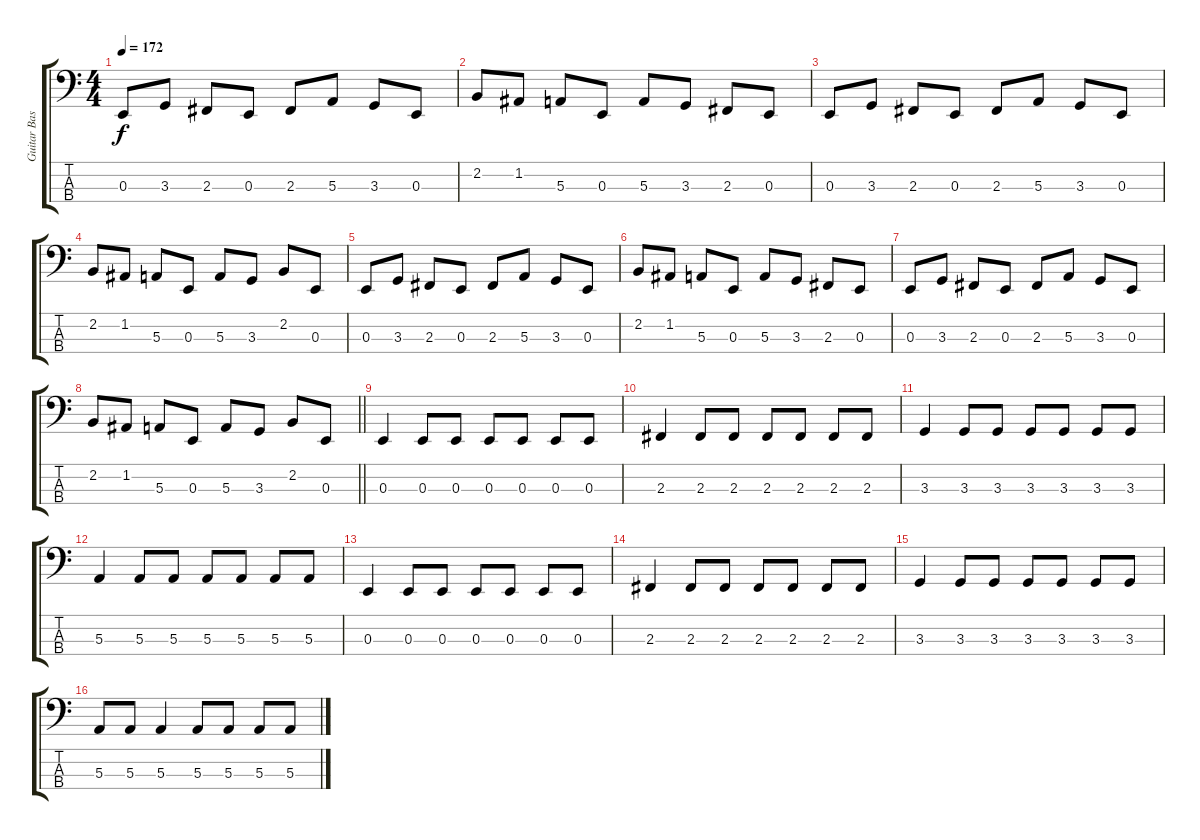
\track ("Guitar Bass" "Guitar Bas") {instrument electricbassfinger}
\staff {score tabs}
\tuning (D2 A1 E1 A0) {hide}
\ts (4 4)
\tempo 172
\clef f4
\ks c
0.3.8{dy f} 3.3.8 2.3.8 0.3.8 2.3.8 5.3.8 3.3.8 0.3.8 |
2.2.8 1.2.8 5.3.8 0.3.8 5.3.8 3.3.8 2.3.8 0.3.8 |
0.3.8 3.3.8 2.3.8 0.3.8 2.3.8 5.3.8 3.3.8 0.3.8 |
2.2.8 1.2.8 5.3.8 0.3.8 5.3.8 3.3.8 2.2.8 0.3.8 |
0.3.8 3.3.8 2.3.8 0.3.8 2.3.8 5.3.8 3.3.8 0.3.8 |
2.2.8 1.2.8 5.3.8 0.3.8 5.3.8 3.3.8 2.3.8 0.3.8 |
0.3.8 3.3.8 2.3.8 0.3.8 2.3.8 5.3.8 3.3.8 0.3.8 |
\barLineRight lightlight
2.2.8 1.2.8 5.3.8 0.3.8 5.3.8 3.3.8 2.2.8 0.3.8 |
0.3.4 0.3.8 0.3.8 0.3.8 0.3.8 0.3.8 0.3.8 |
2.3.4 2.3.8 2.3.8 2.3.8 2.3.8 2.3.8 2.3.8 |
3.3.4 3.3.8 3.3.8 3.3.8 3.3.8 3.3.8 3.3.8 |
5.3.4 5.3.8 5.3.8 5.3.8 5.3.8 5.3.8 5.3.8 |
0.3.4 0.3.8 0.3.8 0.3.8 0.3.8 0.3.8 0.3.8 |
2.3.4 2.3.8 2.3.8 2.3.8 2.3.8 2.3.8 2.3.8 |
3.3.4 3.3.8 3.3.8 3.3.8 3.3.8 3.3.8 3.3.8 |
5.3.8 5.3.8 5.3.4 5.3.8 5.3.8 5.3.8 5.3.8
